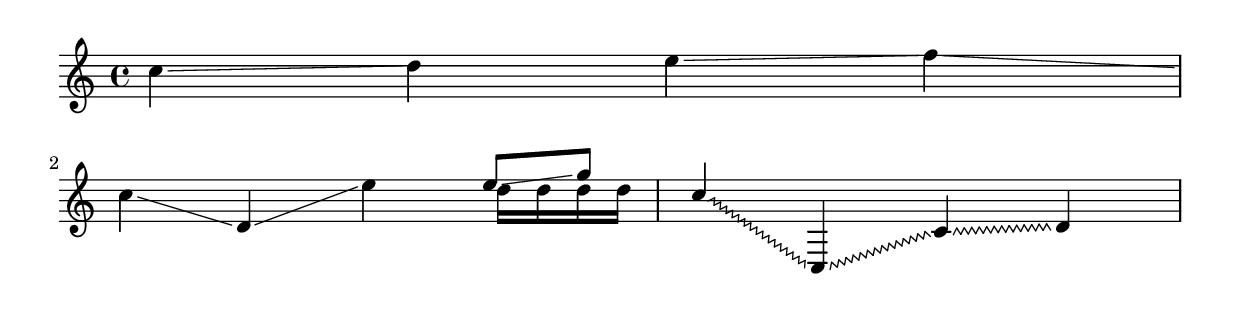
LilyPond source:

\version "2.7.13"

\header{

  texidoc=" Between notes, there may be simple glissando lines.
Here, the first two glissandi are not consecutive.

The engraver does no time-keeping, so it involves some trickery to get
<< @{ s8 s8 s4 @} @{ c4 \\gliss d4 @} >> working correctly.

"
}


\context Staff = "one" \relative c''{
				% gliss non gliss and 
  c4 \glissando d e \glissando f \glissando \break
				% consecutive 
  c \glissando d, \glissando e'
  << { \stemUp e8 \glissando g8 }
     \context Voice = VB {\stemDown \repeat unfold 4 d16 } >>
  \override Glissando  #'style = #'zigzag
  c4 \glissando c,, \glissando c' \glissando d
}
\layout{
  linewidth = 50.\mm indent = 0
 
}


